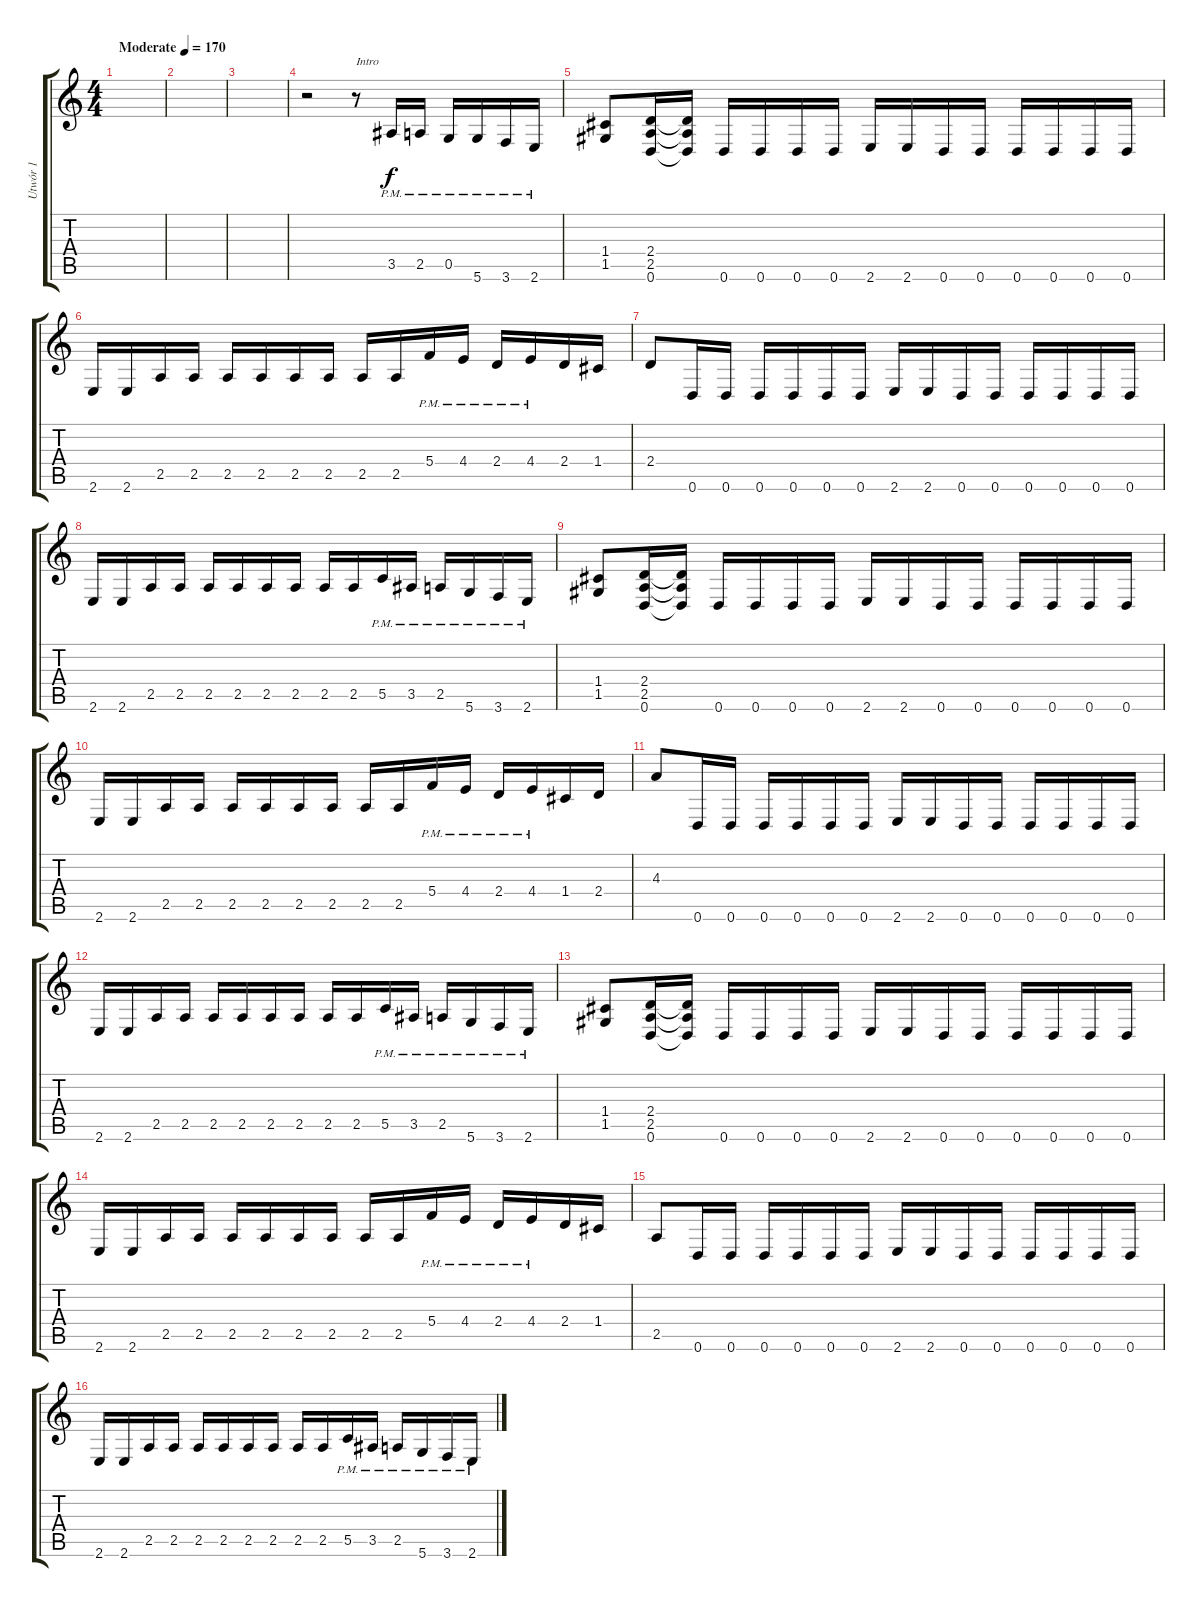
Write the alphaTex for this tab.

\track ("Utwór 1" "Utwór 1") {instrument distortionguitar}
\staff {score tabs}
\tuning (D4 A3 F3 C3 G2 D2) {hide}
\ts (4 4)
\tempo (170 "Moderate")
\clef g2
\ks c
|
|
|
r.2 r.8{txt "Intro"} 3.5{pm}.16 2.5{pm}.16 0.5{pm}.16 5.6{pm}.16 3.6{pm}.16 2.6{pm}.16 |
(1.4 1.5).8 (2.4 2.5 0.6).16 (2.4{t} 2.5{t} 0.6{t}).16 0.6.16 0.6.16 0.6.16 0.6.16 2.6.16 2.6.16 0.6.16 0.6.16 0.6.16 0.6.16 0.6.16 0.6.16 |
2.6.16 2.6.16 2.5.16 2.5.16 2.5.16 2.5.16 2.5.16 2.5.16 2.5.16 2.5.16 5.4{pm}.16 4.4{pm}.16 2.4{pm}.16 4.4{pm}.16 2.4.16 1.4.16 |
2.4.8 0.6.16 0.6.16 0.6.16 0.6.16 0.6.16 0.6.16 2.6.16 2.6.16 0.6.16 0.6.16 0.6.16 0.6.16 0.6.16 0.6.16 |
2.6.16 2.6.16 2.5.16 2.5.16 2.5.16 2.5.16 2.5.16 2.5.16 2.5.16 2.5.16 5.5{pm}.16 3.5{pm}.16 2.5{pm}.16 5.6{pm}.16 3.6{pm}.16 2.6{pm}.16 |
(1.4 1.5).8 (2.4 2.5 0.6).16 (2.4{t} 2.5{t} 0.6{t}).16 0.6.16 0.6.16 0.6.16 0.6.16 2.6.16 2.6.16 0.6.16 0.6.16 0.6.16 0.6.16 0.6.16 0.6.16 |
2.6.16 2.6.16 2.5.16 2.5.16 2.5.16 2.5.16 2.5.16 2.5.16 2.5.16 2.5.16 5.4{pm}.16 4.4{pm}.16 2.4{pm}.16 4.4{pm}.16 1.4.16 2.4.16 |
4.3.8 0.6.16 0.6.16 0.6.16 0.6.16 0.6.16 0.6.16 2.6.16 2.6.16 0.6.16 0.6.16 0.6.16 0.6.16 0.6.16 0.6.16 |
2.6.16 2.6.16 2.5.16 2.5.16 2.5.16 2.5.16 2.5.16 2.5.16 2.5.16 2.5.16 5.5{pm}.16 3.5{pm}.16 2.5{pm}.16 5.6{pm}.16 3.6{pm}.16 2.6{pm}.16 |
(1.4 1.5).8 (2.4 2.5 0.6).16 (2.4{t} 2.5{t} 0.6{t}).16 0.6.16 0.6.16 0.6.16 0.6.16 2.6.16 2.6.16 0.6.16 0.6.16 0.6.16 0.6.16 0.6.16 0.6.16 |
2.6.16 2.6.16 2.5.16 2.5.16 2.5.16 2.5.16 2.5.16 2.5.16 2.5.16 2.5.16 5.4{pm}.16 4.4{pm}.16 2.4{pm}.16 4.4{pm}.16 2.4.16 1.4.16 |
2.5.8 0.6.16 0.6.16 0.6.16 0.6.16 0.6.16 0.6.16 2.6.16 2.6.16 0.6.16 0.6.16 0.6.16 0.6.16 0.6.16 0.6.16 |
2.6.16 2.6.16 2.5.16 2.5.16 2.5.16 2.5.16 2.5.16 2.5.16 2.5.16 2.5.16 5.5{pm}.16 3.5{pm}.16 2.5{pm}.16 5.6{pm}.16 3.6{pm}.16 2.6{pm}.16
